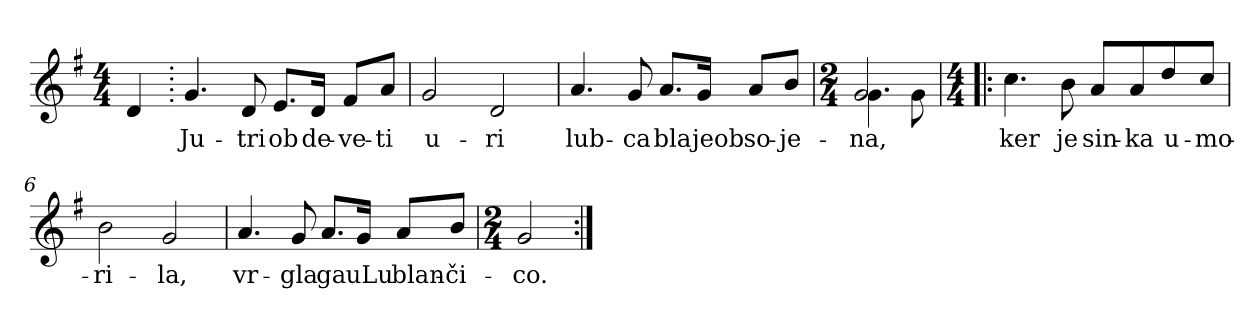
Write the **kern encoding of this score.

**kern	**text
*part1	*part1
*staff1	*staff1
*clefG2	*
*k[f#]	*
*G:	*
*M4/4	*
*MM72	*
=	=
4d/	.
=1.	=1.
4.g/	Ju-
8d/	-tri
8.e/L	ob
16d/Jk	de-
8f#/L	-ve-
8a/J	-ti
=2	=2
2g/	u-
2d/	-ri
=3	=3
4.a/	lub-
8g/	-ca
8.a/L	bla
16g/Jk	jeob
8a/L	so-
8b/J	-je-
=4	=4
*M2/4	*
*^	*
2g/	4.g\	-na,
.	8g\	.
*v	*v	*
!!LO:LB:g=z
=5!|:	=5!|:
*M4/4	*
4.cc\	ker
8b\	je
8a/L	sin-
8a/	-ka
8dd/	u-
8cc/J	-mo-
=6	=6
2b\	-ri-
2g/	-la,
=7	=7
4.a/	vr-
8g/	-gla
8.a/L	ga
16g/Jk	-uLu
8a/L	blan-
8b/J	-či-
=8	=8
*M2/4	*
2g/	-co.
=:|!	=:|!
*-	*-
